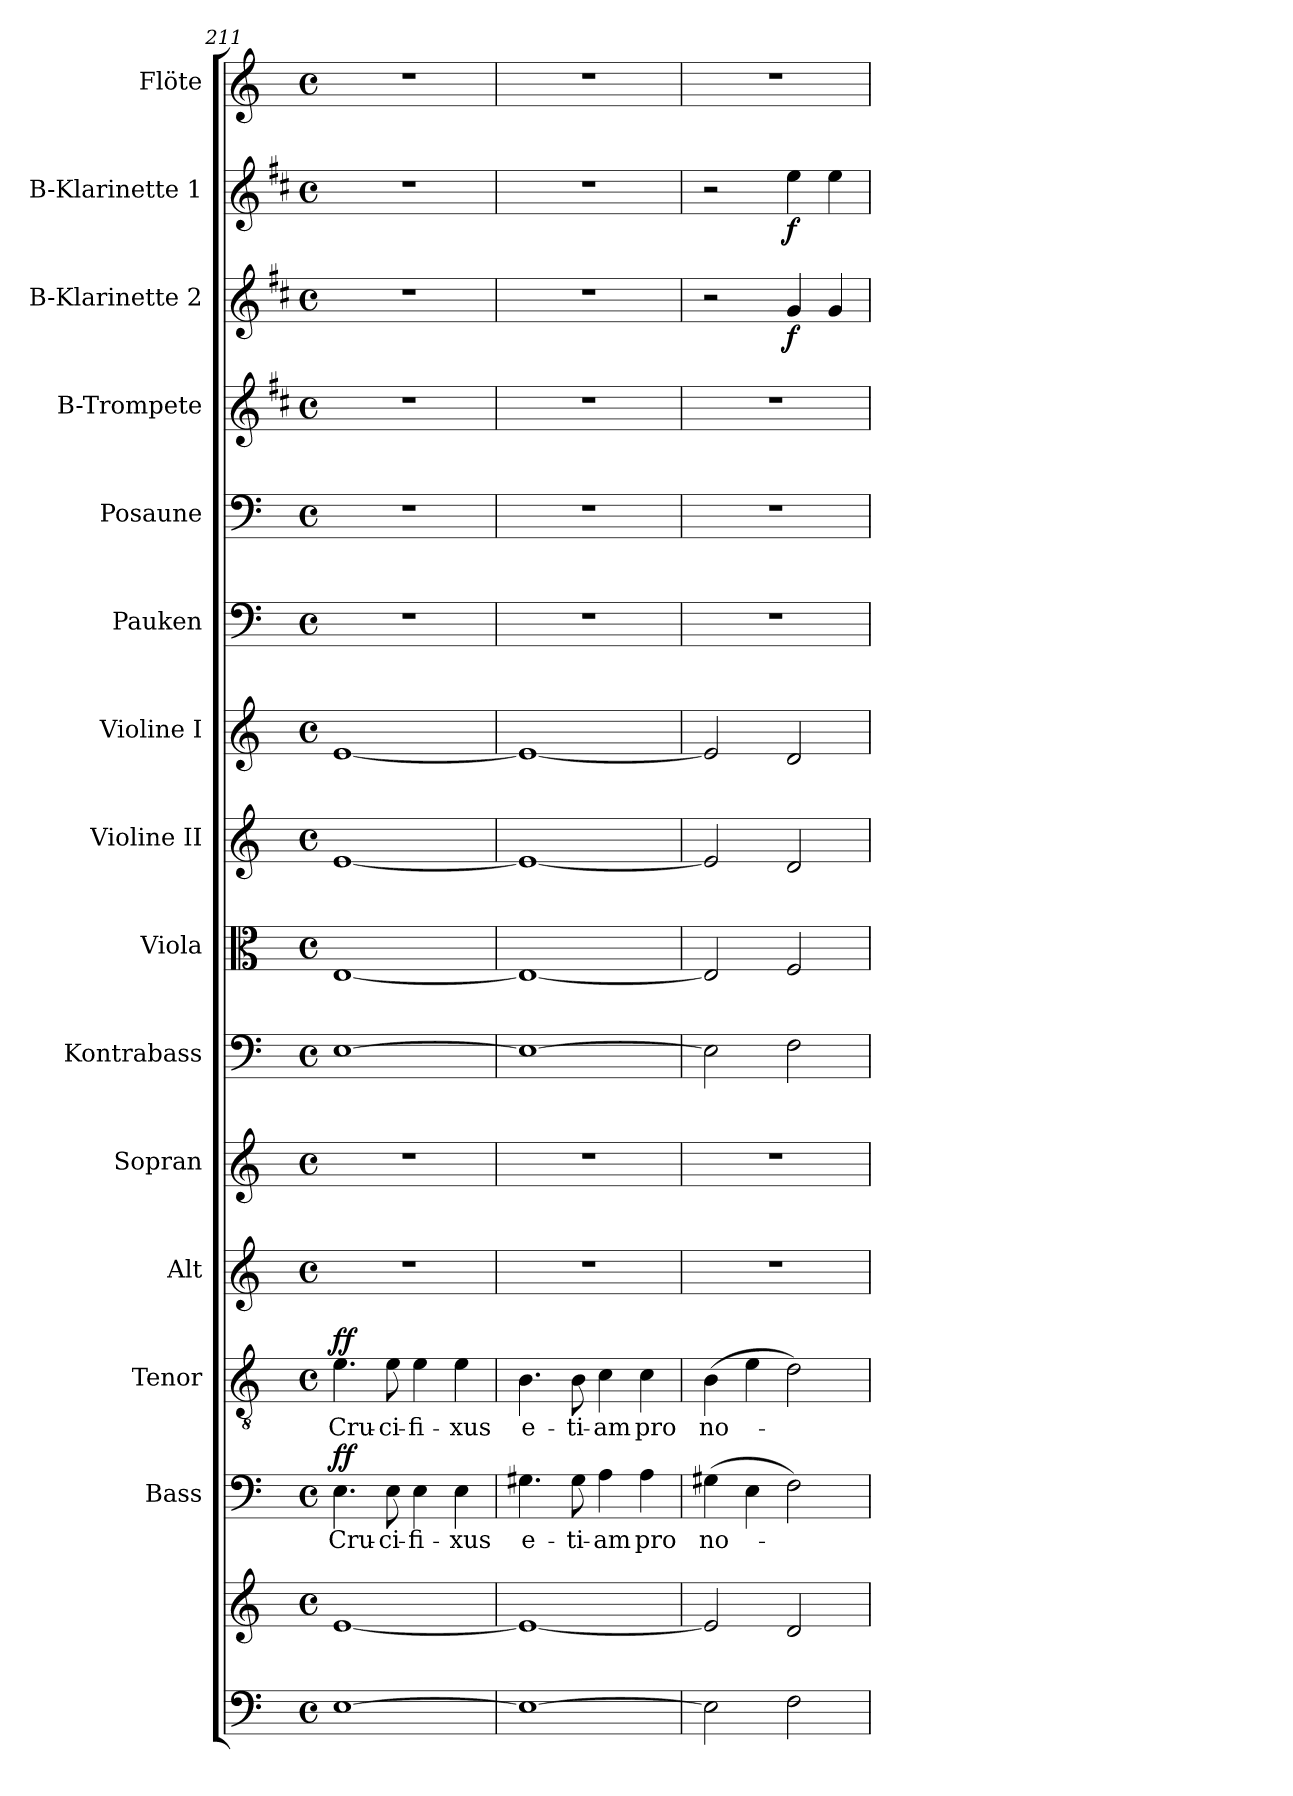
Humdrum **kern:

**kern	**kern	**kern	**text	**dynam	**kern	**text	**dynam	**kern	**kern	**kern	**kern	**kern	**kern	**kern	**kern	**kern	**kern	**dynam	**kern	**dynam	**kern
*part15	*part15	*part14	*part14	*part14	*part13	*part13	*part13	*part12	*part11	*part10	*part9	*part8	*part7	*part6	*part5	*part4	*part3	*part3	*part2	*part2	*part1
*staff16	*staff15	*staff14	*staff14	*staff14	*staff13	*staff13	*staff13	*staff12	*staff11	*staff10	*staff9	*staff8	*staff7	*staff6	*staff5	*staff4	*staff3	*staff3	*staff2	*staff2	*staff1
*	*	*I"Bass	*	*	*I"Tenor	*	*	*I"Alt	*I"Sopran	*I"Kontrabass	*I"Viola	*I"Violine II	*I"Violine I	*I"Pauken	*I"Posaune	*I"B-Trompete	*I"B-Klarinette 2	*	*I"B-Klarinette 1	*	*I"Flöte
*	*	*I'B.	*	*	*I'T.	*	*	*I'A.	*I'S.	*I'Kb.	*I'Vla.	*I'Vl. II	*I'Vl. I	*I'Pk.	*I'Pos.	*I'B Trp.	*I'B Kl. 2	*	*I'B Kl. 1	*	*I'Fl.
!!LO:PB:g=z
*clefF4	*clefG2	*clefF4	*	*	*clefGv2	*	*	*clefG2	*clefG2	*clefF4	*clefC3	*clefG2	*clefG2	*clefF4	*clefF4	*clefG2	*clefG2	*	*clefG2	*	*clefG2
*	*	*	*	*	*	*	*	*	*	*ITrd7c12	*	*	*	*	*	*ITrd1c2	*ITrd1c2	*	*ITrd1c2	*	*
*k[]	*k[]	*k[]	*	*	*k[]	*	*	*k[]	*k[]	*k[]	*k[]	*k[]	*k[]	*k[]	*k[]	*k[]	*k[]	*	*k[]	*	*k[]
*C:	*C:	*C:	*	*	*C:	*	*	*C:	*C:	*C:	*C:	*C:	*C:	*C:	*C:	*C:	*C:	*	*C:	*	*C:
*M4/4	*M4/4	*M4/4	*	*	*M4/4	*	*	*M4/4	*M4/4	*M4/4	*M4/4	*M4/4	*M4/4	*M4/4	*M4/4	*M4/4	*M4/4	*	*M4/4	*	*M4/4
*met(c)	*met(c)	*met(c)	*	*	*met(c)	*	*	*met(c)	*met(c)	*met(c)	*met(c)	*met(c)	*met(c)	*met(c)	*met(c)	*met(c)	*met(c)	*	*met(c)	*	*met(c)
=211	=211	=211	=211	=211	=211	=211	=211	=211	=211	=211	=211	=211	=211	=211	=211	=211	=211	=211	=211	=211	=211
!	!	!	!LO:LY:b	!LO:DY:a	!	!LO:LY:b	!LO:DY:a	!	!	!	!	!	!	!	!	!	!	!	!	!	!
[1E	[1e	4.E\	Cru-	ff	4.e\	Cru-	ff	1r	1r	[1EE	[1E	[1e	[1e	1r	1r	1r	1r	.	1r	.	1r
!	!	!	!LO:LY:b	!	!	!LO:LY:b	!	!	!	!	!	!	!	!	!	!	!	!	!	!	!
.	.	8E\	-ci-	.	8e\	-ci-	.	.	.	.	.	.	.	.	.	.	.	.	.	.	.
!	!	!	!LO:LY:b	!	!	!LO:LY:b	!	!	!	!	!	!	!	!	!	!	!	!	!	!	!
.	.	4E\	-fi-	.	4e\	-fi-	.	.	.	.	.	.	.	.	.	.	.	.	.	.	.
!	!	!	!LO:LY:b	!	!	!LO:LY:b	!	!	!	!	!	!	!	!	!	!	!	!	!	!	!
.	.	4E\	-xus	.	4e\	-xus	.	.	.	.	.	.	.	.	.	.	.	.	.	.	.
=212	=212	=212	=212	=212	=212	=212	=212	=212	=212	=212	=212	=212	=212	=212	=212	=212	=212	=212	=212	=212	=212
!	!	!	!LO:LY:b	!	!	!LO:LY:b	!	!	!	!	!	!	!	!	!	!	!	!	!	!	!
1E_	1e_	4.G#X\	e-	.	4.B\	e-	.	1r	1r	1EE_	1E_	1e_	1e_	1r	1r	1r	1r	.	1r	.	1r
!	!	!	!LO:LY:b	!	!	!LO:LY:b	!	!	!	!	!	!	!	!	!	!	!	!	!	!	!
.	.	8G#\	-ti-	.	8B\	-ti-	.	.	.	.	.	.	.	.	.	.	.	.	.	.	.
!	!	!	!LO:LY:b	!	!	!LO:LY:b	!	!	!	!	!	!	!	!	!	!	!	!	!	!	!
.	.	4A\	-am	.	4c\	-am	.	.	.	.	.	.	.	.	.	.	.	.	.	.	.
!	!	!	!LO:LY:b	!	!	!LO:LY:b	!	!	!	!	!	!	!	!	!	!	!	!	!	!	!
.	.	4A\	pro	.	4c\	pro	.	.	.	.	.	.	.	.	.	.	.	.	.	.	.
=213	=213	=213	=213	=213	=213	=213	=213	=213	=213	=213	=213	=213	=213	=213	=213	=213	=213	=213	=213	=213	=213
!	!	!	!LO:LY:b	!	!	!LO:LY:b	!	!	!	!	!	!	!	!	!	!	!	!	!	!	!
2E\]	2e/]	(>4G#X\	no-	.	(>4B\	no-	.	1r	1r	2EE\]	2E/]	2e/]	2e/]	1r	1r	1r	2r	.	2r	.	1r
.	.	4E\	.	.	4e\	.	.	.	.	.	.	.	.	.	.	.	.	.	.	.	.
!	!	!	!	!	!	!	!	!	!	!	!	!	!	!	!	!	!	!LO:DY:b	!	!LO:DY:b	!
2F\	2d/	2F\)	.	.	2d\)	.	.	.	.	2FF\	2F/	2d/	2d/	.	.	.	4f/	f	4dd\	f	.
.	.	.	.	.	.	.	.	.	.	.	.	.	.	.	.	.	4f/	.	4dd\	.	.
=	=	=	=	=	=	=	=	=	=	=	=	=	=	=	=	=	=	=	=	=	=
*-	*-	*-	*-	*-	*-	*-	*-	*-	*-	*-	*-	*-	*-	*-	*-	*-	*-	*-	*-	*-	*-
